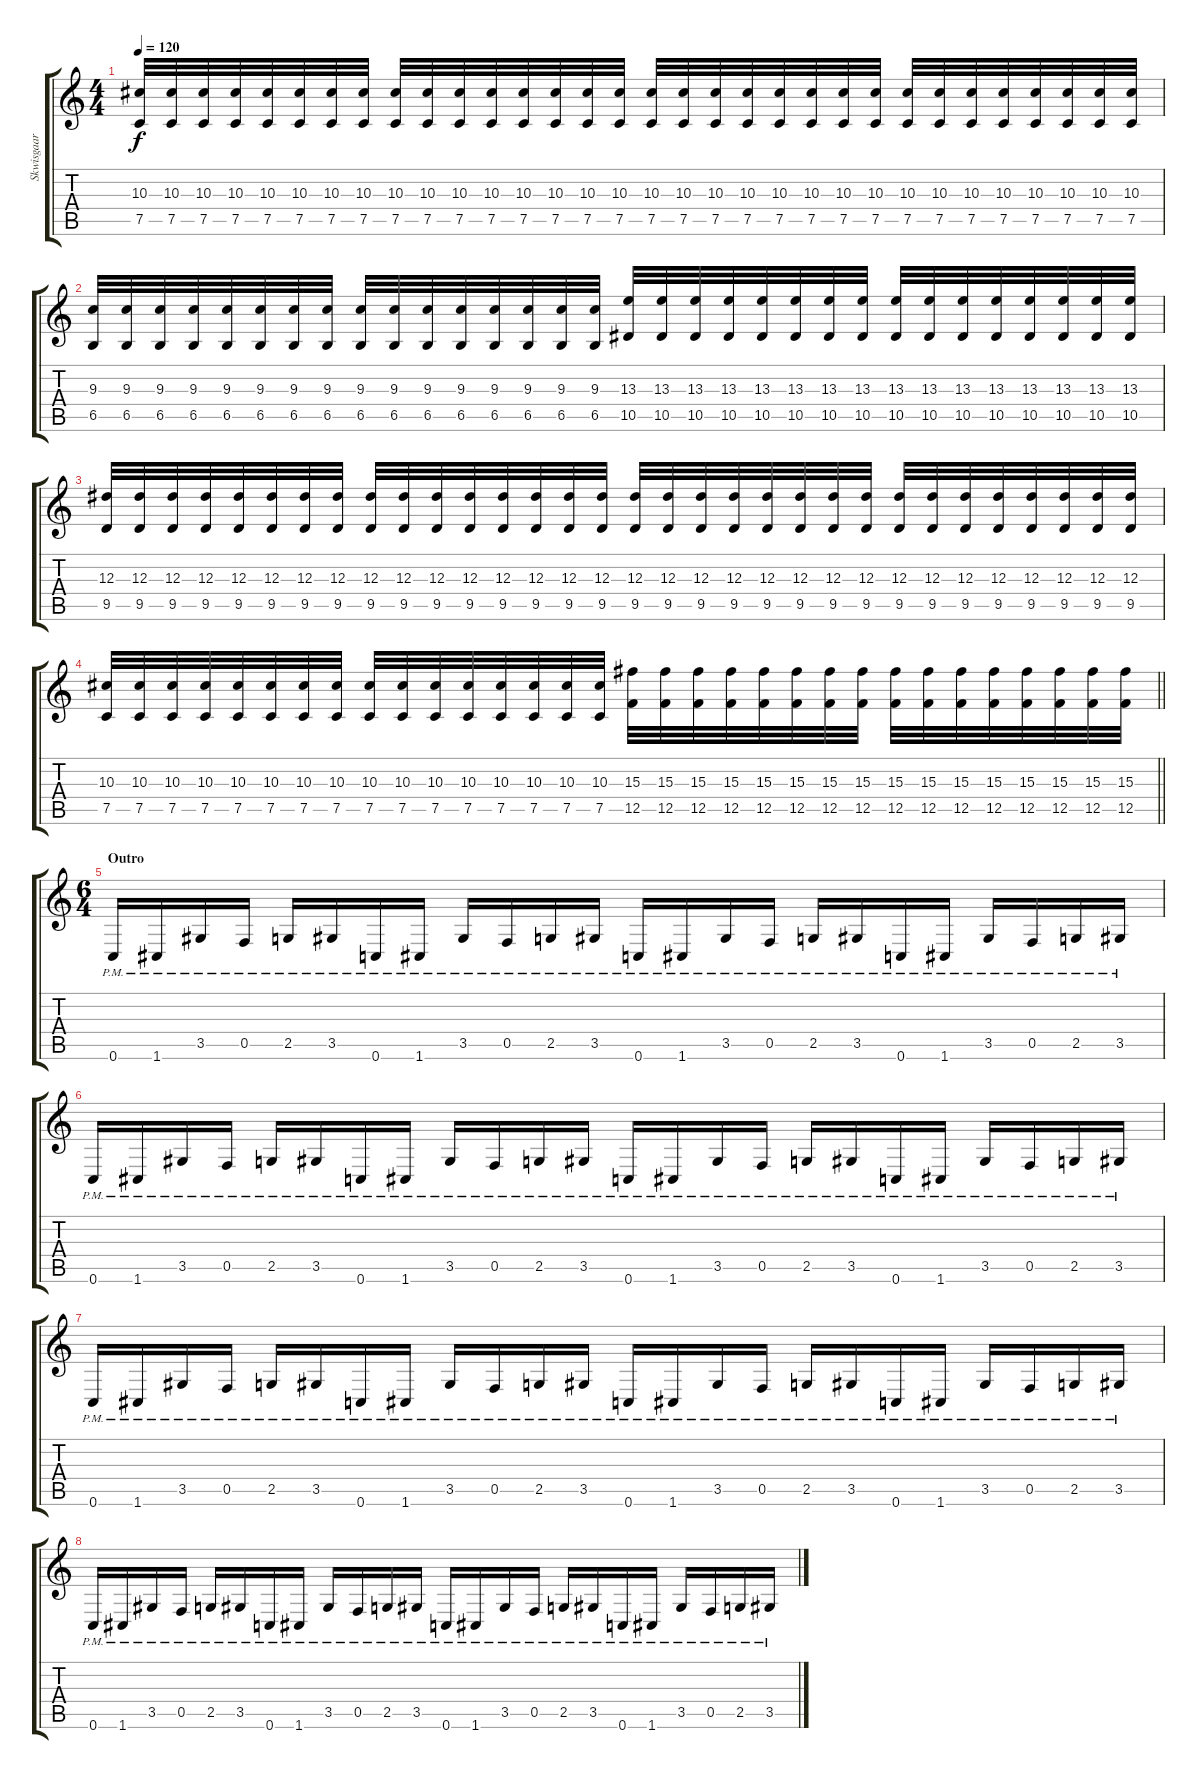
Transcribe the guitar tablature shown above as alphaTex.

\track ("Skwisgaar Skwigelf (Lead Guitar 1)" "Skwisgaar ") {instrument distortionguitar}
\staff {score tabs}
\tuning (C4 G3 Eb3 Bb2 F2 C2) {hide}
\ts (4 4)
\tempo 120
\clef g2
\ks c
(10.3 7.5).32{dy f} (10.3 7.5).32 (10.3 7.5).32 (10.3 7.5).32 (10.3 7.5).32 (10.3 7.5).32 (10.3 7.5).32 (10.3 7.5).32 (10.3 7.5).32 (10.3 7.5).32 (10.3 7.5).32 (10.3 7.5).32 (10.3 7.5).32 (10.3 7.5).32 (10.3 7.5).32 (10.3 7.5).32 (10.3 7.5).32 (10.3 7.5).32 (10.3 7.5).32 (10.3 7.5).32 (10.3 7.5).32 (10.3 7.5).32 (10.3 7.5).32 (10.3 7.5).32 (10.3 7.5).32 (10.3 7.5).32 (10.3 7.5).32 (10.3 7.5).32 (10.3 7.5).32 (10.3 7.5).32 (10.3 7.5).32 (10.3 7.5).32 |
(9.3 6.5).32 (9.3 6.5).32 (9.3 6.5).32 (9.3 6.5).32 (9.3 6.5).32 (9.3 6.5).32 (9.3 6.5).32 (9.3 6.5).32 (9.3 6.5).32 (9.3 6.5).32 (9.3 6.5).32 (9.3 6.5).32 (9.3 6.5).32 (9.3 6.5).32 (9.3 6.5).32 (9.3 6.5).32 (13.3 10.5).32 (13.3 10.5).32 (13.3 10.5).32 (13.3 10.5).32 (13.3 10.5).32 (13.3 10.5).32 (13.3 10.5).32 (13.3 10.5).32 (13.3 10.5).32 (13.3 10.5).32 (13.3 10.5).32 (13.3 10.5).32 (13.3 10.5).32 (13.3 10.5).32 (13.3 10.5).32 (13.3 10.5).32 |
(12.3 9.5).32 (12.3 9.5).32 (12.3 9.5).32 (12.3 9.5).32 (12.3 9.5).32 (12.3 9.5).32 (12.3 9.5).32 (12.3 9.5).32 (12.3 9.5).32 (12.3 9.5).32 (12.3 9.5).32 (12.3 9.5).32 (12.3 9.5).32 (12.3 9.5).32 (12.3 9.5).32 (12.3 9.5).32 (12.3 9.5).32 (12.3 9.5).32 (12.3 9.5).32 (12.3 9.5).32 (12.3 9.5).32 (12.3 9.5).32 (12.3 9.5).32 (12.3 9.5).32 (12.3 9.5).32 (12.3 9.5).32 (12.3 9.5).32 (12.3 9.5).32 (12.3 9.5).32 (12.3 9.5).32 (12.3 9.5).32 (12.3 9.5).32 |
\barLineRight lightlight
(10.3 7.5).32 (10.3 7.5).32 (10.3 7.5).32 (10.3 7.5).32 (10.3 7.5).32 (10.3 7.5).32 (10.3 7.5).32 (10.3 7.5).32 (10.3 7.5).32 (10.3 7.5).32 (10.3 7.5).32 (10.3 7.5).32 (10.3 7.5).32 (10.3 7.5).32 (10.3 7.5).32 (10.3 7.5).32 (15.3 12.5).32 (15.3 12.5).32 (15.3 12.5).32 (15.3 12.5).32 (15.3 12.5).32 (15.3 12.5).32 (15.3 12.5).32 (15.3 12.5).32 (15.3 12.5).32 (15.3 12.5).32 (15.3 12.5).32 (15.3 12.5).32 (15.3 12.5).32 (15.3 12.5).32 (15.3 12.5).32 (15.3 12.5).32 |
\ts (6 4)
\section ("" "Outro")
0.6{pm}.16 1.6{pm}.16 3.5{pm}.16 0.5{pm}.16 2.5{pm}.16 3.5{pm}.16 0.6{pm}.16 1.6{pm}.16 3.5{pm}.16 0.5{pm}.16 2.5{pm}.16 3.5{pm}.16 0.6{pm}.16 1.6{pm}.16 3.5{pm}.16 0.5{pm}.16 2.5{pm}.16 3.5{pm}.16 0.6{pm}.16 1.6{pm}.16 3.5{pm}.16 0.5{pm}.16 2.5{pm}.16 3.5{pm}.16 |
0.6{pm}.16 1.6{pm}.16 3.5{pm}.16 0.5{pm}.16 2.5{pm}.16 3.5{pm}.16 0.6{pm}.16 1.6{pm}.16 3.5{pm}.16 0.5{pm}.16 2.5{pm}.16 3.5{pm}.16 0.6{pm}.16 1.6{pm}.16 3.5{pm}.16 0.5{pm}.16 2.5{pm}.16 3.5{pm}.16 0.6{pm}.16 1.6{pm}.16 3.5{pm}.16 0.5{pm}.16 2.5{pm}.16 3.5{pm}.16 |
0.6{pm}.16 1.6{pm}.16 3.5{pm}.16 0.5{pm}.16 2.5{pm}.16 3.5{pm}.16 0.6{pm}.16 1.6{pm}.16 3.5{pm}.16 0.5{pm}.16 2.5{pm}.16 3.5{pm}.16 0.6{pm}.16 1.6{pm}.16 3.5{pm}.16 0.5{pm}.16 2.5{pm}.16 3.5{pm}.16 0.6{pm}.16 1.6{pm}.16 3.5{pm}.16 0.5{pm}.16 2.5{pm}.16 3.5{pm}.16 |
0.6{pm}.16 1.6{pm}.16 3.5{pm}.16 0.5{pm}.16 2.5{pm}.16 3.5{pm}.16 0.6{pm}.16 1.6{pm}.16 3.5{pm}.16 0.5{pm}.16 2.5{pm}.16 3.5{pm}.16 0.6{pm}.16 1.6{pm}.16 3.5{pm}.16 0.5{pm}.16 2.5{pm}.16 3.5{pm}.16 0.6{pm}.16 1.6{pm}.16 3.5{pm}.16 0.5{pm}.16 2.5{pm}.16 3.5{pm}.16
